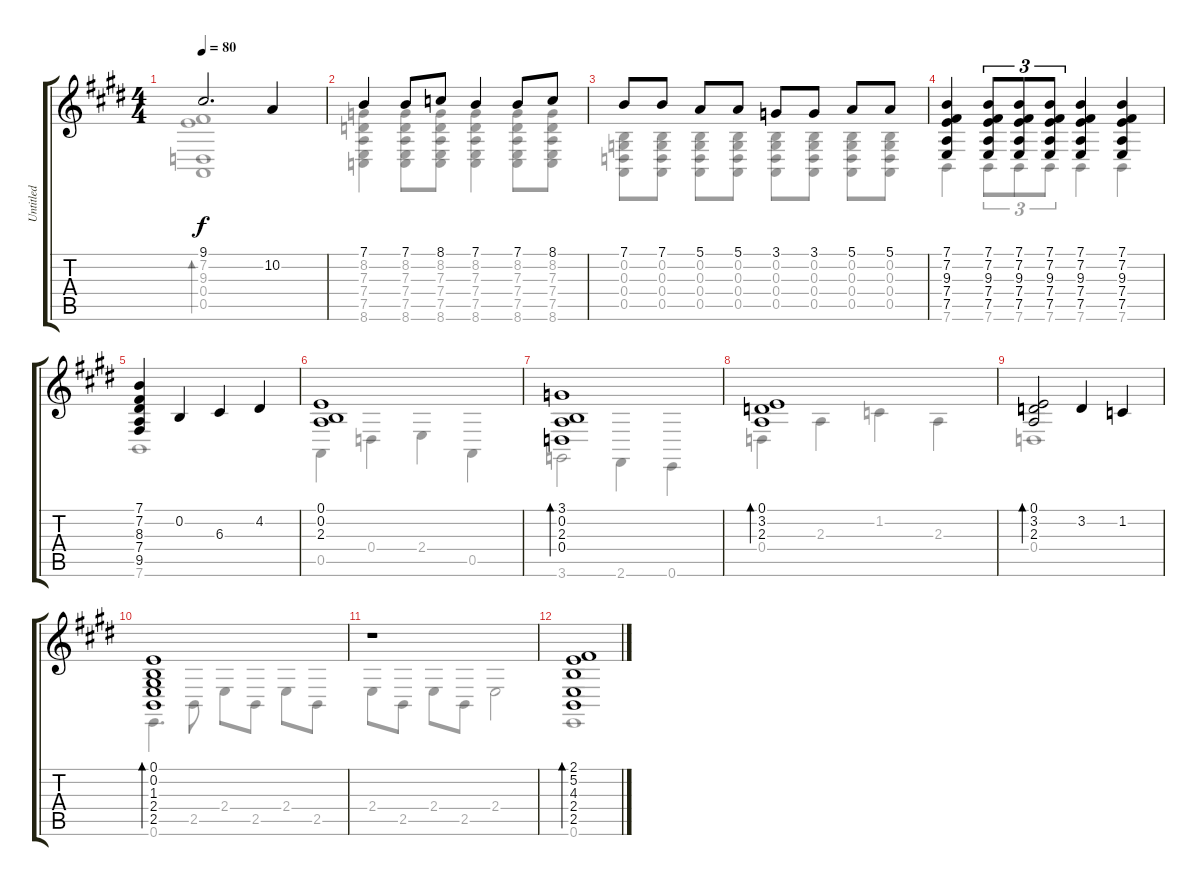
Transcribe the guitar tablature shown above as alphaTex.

\track ("Untitled" "Untitled") {instrument acousticgrandpiano}
\staff {score tabs}
\tuning (E4 B3 G3 D3 A2 E2) {hide}
\voice
\ts (4 4)
\tempo 80
\clef g2
\ks c#minor
9.1.2{d dy f} 10.2.4 |
7.1.4 7.1.8 8.1.8 7.1.4 7.1.8 8.1.8 |
7.1.8 7.1.8 5.1.8 5.1.8 3.1.8 3.1.8 5.1.8 5.1.8 |
(7.1 7.2 9.3 7.4 7.5).4 (7.1 7.2 9.3 7.4 7.5).8{tu (3 2)} (7.1 7.2 9.3 7.4 7.5).8{tu (3 2)} (7.1 7.2 9.3 7.4 7.5).8{tu (3 2)} (7.1 7.2 9.3 7.4 7.5).4 (7.1 7.2 9.3 7.4 7.5).4 |
(7.1 7.2 8.3 7.4 9.5).4 0.2.4 6.3.4 4.2.4 |
(0.1 0.2 2.3).1 |
(3.1 0.2 2.3 0.4).1{bd 30} |
(0.1 3.2 2.3).1{bd 30} |
(0.1 3.2 2.3).2{bd 30} 3.2.4 1.2.4 |
(0.1 0.2 1.3 2.4 2.5).1{bd 30} |
r.1 |
(2.1 5.2 4.3 2.4 2.5).1{bd 30}
\voice
\clef g2
\ottava regular
\simile none
\ks c#minor
(7.2 9.3 0.4 0.5).1{bd 30 dy f} |
(8.2 7.3 7.4 7.5 8.6).4 (8.2 7.3 7.4 7.5 8.6).8 (8.2 7.3 7.4 7.5 8.6).8 (8.2 7.3 7.4 7.5 8.6).4 (8.2 7.3 7.4 7.5 8.6).8 (8.2 7.3 7.4 7.5 8.6).8 |
(0.2 0.3 0.4 0.5).8 (0.2 0.3 0.4 0.5).8 (0.2 0.3 0.4 0.5).8 (0.2 0.3 0.4 0.5).8 (0.2 0.3 0.4 0.5).8 (0.2 0.3 0.4 0.5).8 (0.2 0.3 0.4 0.5).8 (0.2 0.3 0.4 0.5).8 |
7.6.4 7.6.8{tu (3 2)} 7.6.8{tu (3 2)} 7.6.8{tu (3 2)} 7.6.4 7.6.4 |
7.6.1 |
0.5.4 0.4.4 2.4.4 0.5.4 |
3.6.2 2.6.4 0.6.4 |
0.4.4 2.3.4 1.2.4 2.3.4 |
0.4.1 |
0.6.4{d} 2.5.8 2.4.8 2.5.8 2.4.8 2.5.8 |
2.4.8 2.5.8 2.4.8 2.5.8 2.4.2 |
0.6.1
